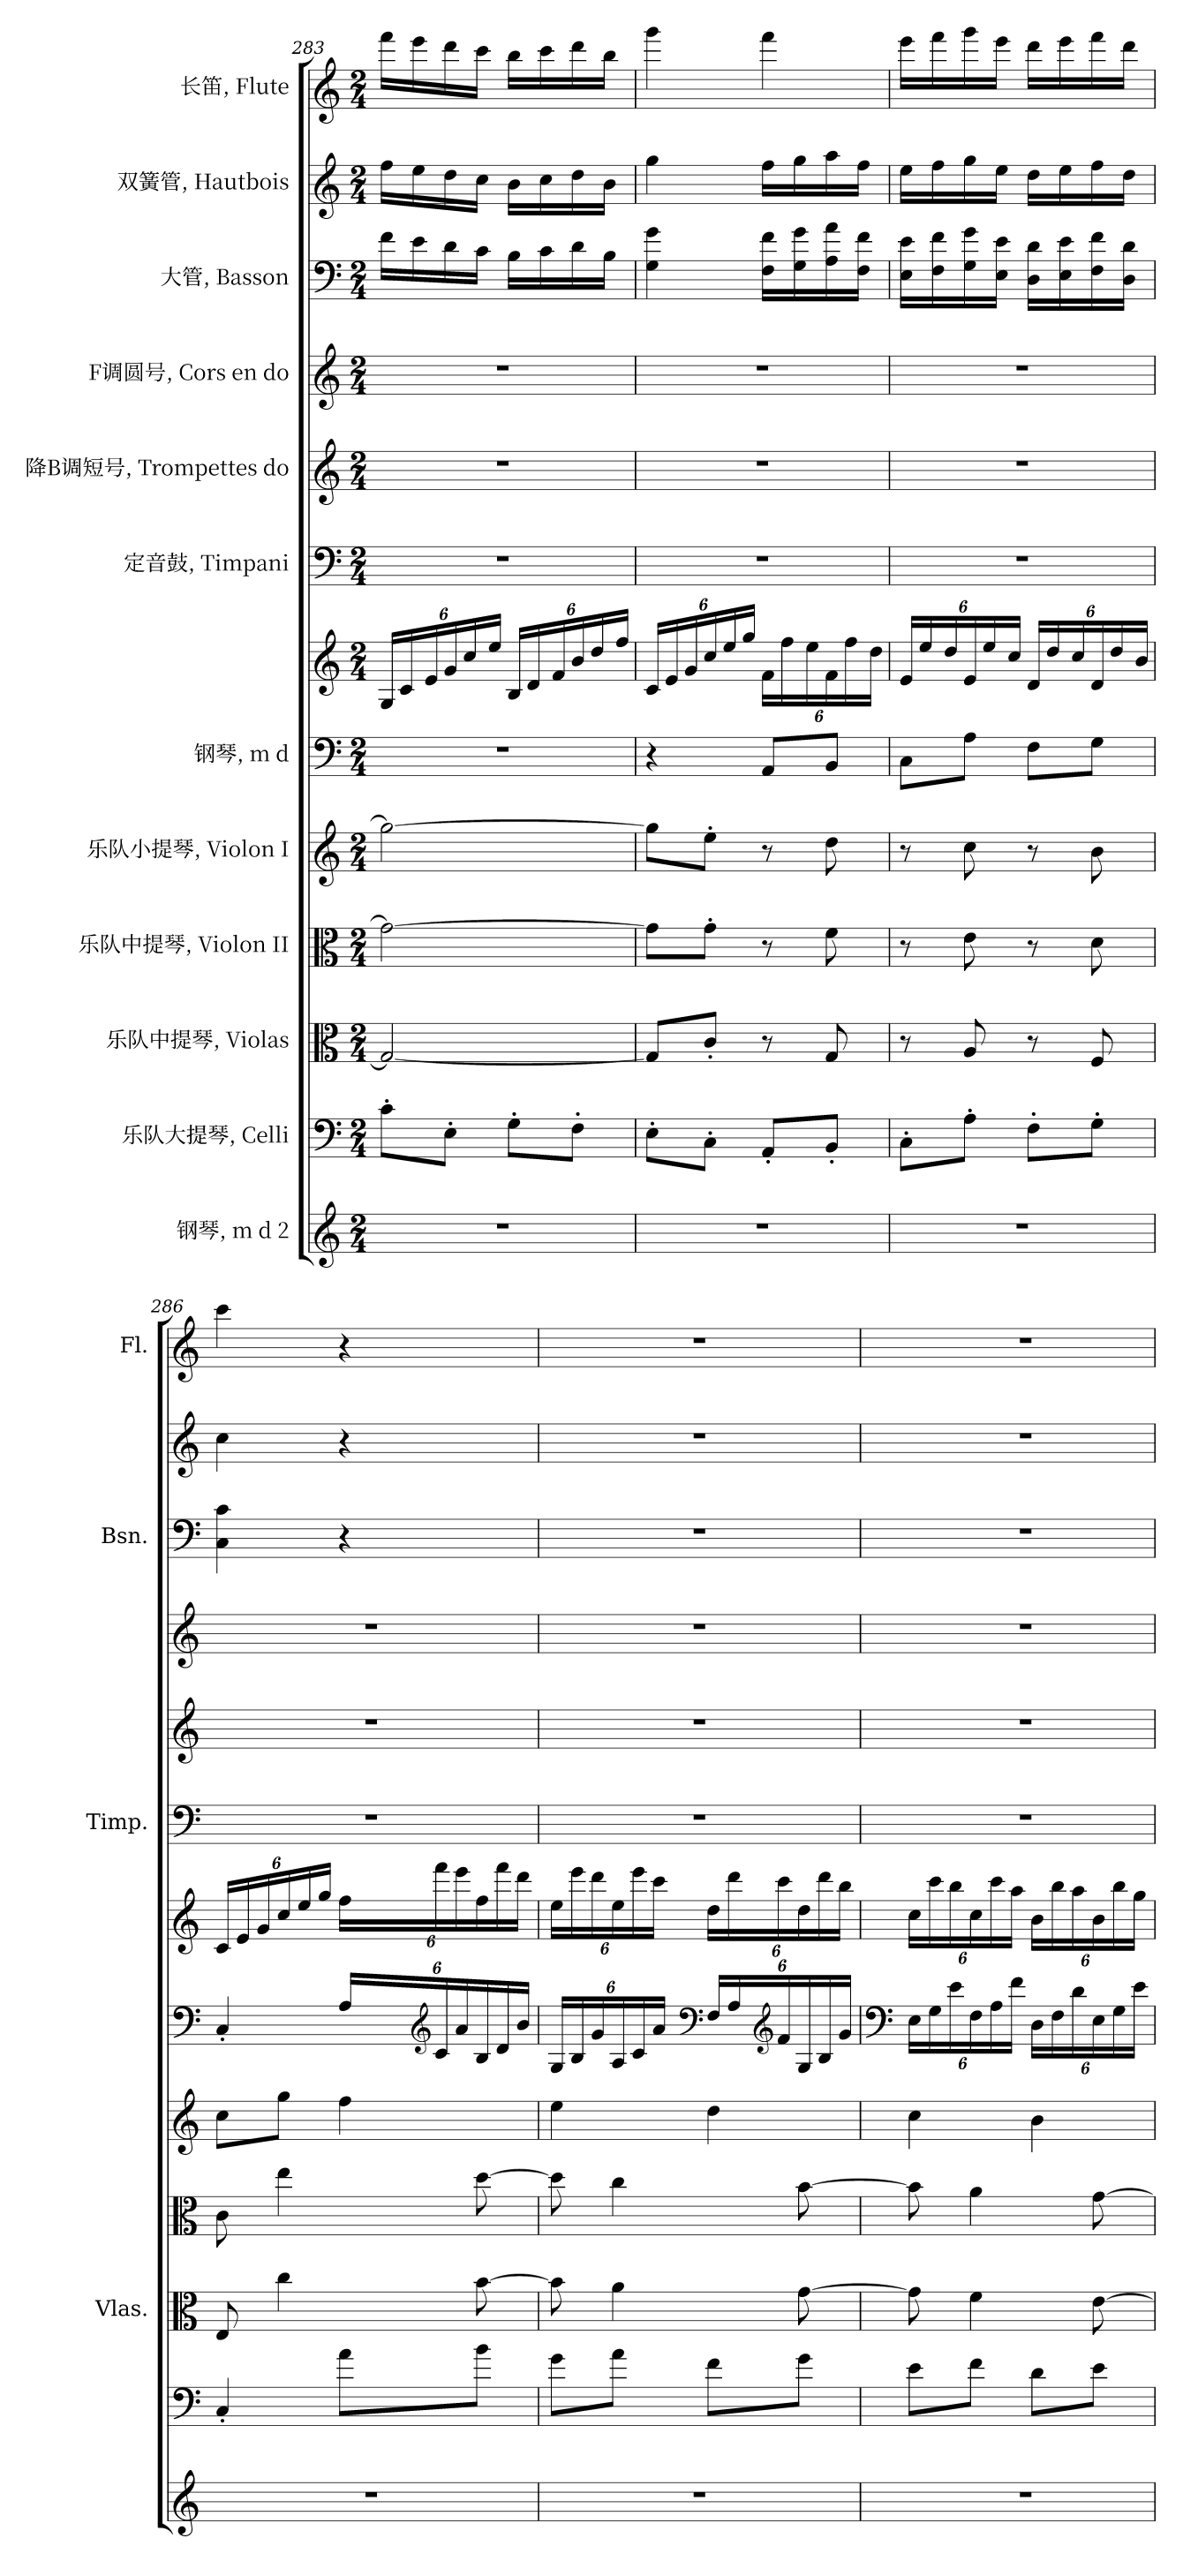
**kern	**kern	**kern	**kern	**kern	**kern	**kern	**kern	**kern	**kern	**kern	**kern	**kern
*part12	*part11	*part10	*part9	*part8	*part7	*part7	*part6	*part5	*part4	*part3	*part2	*part1
*staff13	*staff12	*staff11	*staff10	*staff9	*staff8	*staff7	*staff6	*staff5	*staff4	*staff3	*staff2	*staff1
*I"钢琴, m d 2	*I"乐队大提琴, Celli	*I"乐队中提琴, Violas	*I"乐队中提琴, Violon II	*I"乐队小提琴, Violon I	*I"钢琴, m d	*	*I"定音鼓, Timpani	*I"降B调短号, Trompettes do	*I"F调圆号, Cors en do	*I"大管, Basson	*I"双簧管, Hautbois	*I"长笛, Flute
*	*	*I'Vlas.	*	*	*	*	*I'Timp.	*	*	*I'Bsn.	*	*I'Fl.
*clefG2	*clefF4	*clefC3	*clefC3	*clefG2	*clefF4	*clefG2	*clefF4	*clefG2	*clefG2	*clefF4	*clefG2	*clefG2
*	*	*	*	*	*	*	*	*ITrd1c2	*ITrd4c7	*	*	*
*k[]	*k[]	*k[]	*k[]	*k[]	*k[]	*k[]	*k[]	*k[b-e-]	*k[b-]	*k[]	*k[]	*k[]
*M2/4	*M2/4	*M2/4	*M2/4	*M2/4	*M2/4	*M2/4	*M2/4	*M2/4	*M2/4	*M2/4	*M2/4	*M2/4
*	*	*	*	*	*	*Xbrackettup	*	*	*	*	*	*
=283	=283	=283	=283	=283	=283	=283	=283	=283	=283	=283	=283	=283
2r	8c'\L	2G/_	2g\_	2gg\_	2r	24G/LL	2r	2r	2r	16f\LL	16ff\LL	16fff\LL
.	.	.	.	.	.	24c/	.	.	.	.	.	.
.	.	.	.	.	.	.	.	.	.	16e\	16ee\	16eee\
.	.	.	.	.	.	24e/	.	.	.	.	.	.
.	8E'\J	.	.	.	.	24g/	.	.	.	16d\	16dd\	16ddd\
.	.	.	.	.	.	24cc/	.	.	.	.	.	.
.	.	.	.	.	.	.	.	.	.	16c\JJ	16cc\JJ	16ccc\JJ
.	.	.	.	.	.	24ee/JJ	.	.	.	.	.	.
.	8G'\L	.	.	.	.	24B/LL	.	.	.	16B\LL	16b\LL	16bb\LL
.	.	.	.	.	.	24d/	.	.	.	.	.	.
.	.	.	.	.	.	.	.	.	.	16c\	16cc\	16ccc\
.	.	.	.	.	.	24f/	.	.	.	.	.	.
.	8F'\J	.	.	.	.	24b/	.	.	.	16d\	16dd\	16ddd\
.	.	.	.	.	.	24dd/	.	.	.	.	.	.
.	.	.	.	.	.	.	.	.	.	16B\JJ	16b\JJ	16bb\JJ
.	.	.	.	.	.	24ff/JJ	.	.	.	.	.	.
!!LO:PB:g=z
=284	=284	=284	=284	=284	=284	=284	=284	=284	=284	=284	=284	=284
2r	8E'\L	8G/L]	8g\L]	8gg\L]	4r	24c/LL	2r	2r	2r	4G\ 4g\	4gg\	4ggg\
.	.	.	.	.	.	24e/	.	.	.	.	.	.
.	.	.	.	.	.	24g/	.	.	.	.	.	.
.	8C'\J	8c'/J	8g'\J	8ee'\J	.	24cc/	.	.	.	.	.	.
.	.	.	.	.	.	24ee/	.	.	.	.	.	.
.	.	.	.	.	.	24gg/JJ	.	.	.	.	.	.
.	8AA'/L	8r	8r	8r	8AA/L	24f\LL	.	.	.	16F\ 16f\LL	16ff\LL	4fff\
.	.	.	.	.	.	24ff\	.	.	.	.	.	.
.	.	.	.	.	.	.	.	.	.	16G\ 16g\	16gg\	.
.	.	.	.	.	.	24ee\	.	.	.	.	.	.
.	8BB'/J	8G/	8f\	8dd\	8BB/J	24f\	.	.	.	16A\ 16a\	16aa\	.
.	.	.	.	.	.	24ff\	.	.	.	.	.	.
.	.	.	.	.	.	.	.	.	.	16F\ 16f\JJ	16ff\JJ	.
.	.	.	.	.	.	24dd\JJ	.	.	.	.	.	.
=285	=285	=285	=285	=285	=285	=285	=285	=285	=285	=285	=285	=285
2r	8C'\L	8r	8r	8r	8C\L	24e/LL	2r	2r	2r	16E\ 16e\LL	16ee\LL	16eee\LL
.	.	.	.	.	.	24ee/	.	.	.	.	.	.
.	.	.	.	.	.	.	.	.	.	16F\ 16f\	16ff\	16fff\
.	.	.	.	.	.	24dd/	.	.	.	.	.	.
.	8A'\J	8A/	8e\	8cc\	8A\J	24e/	.	.	.	16G\ 16g\	16gg\	16ggg\
.	.	.	.	.	.	24ee/	.	.	.	.	.	.
.	.	.	.	.	.	.	.	.	.	16E\ 16e\JJ	16ee\JJ	16eee\JJ
.	.	.	.	.	.	24cc/JJ	.	.	.	.	.	.
.	8F'\L	8r	8r	8r	8F\L	24d/LL	.	.	.	16D\ 16d\LL	16dd\LL	16ddd\LL
.	.	.	.	.	.	24dd/	.	.	.	.	.	.
.	.	.	.	.	.	.	.	.	.	16E\ 16e\	16ee\	16eee\
.	.	.	.	.	.	24cc/	.	.	.	.	.	.
.	8G'\J	8F/	8d\	8b\	8G\J	24d/	.	.	.	16F\ 16f\	16ff\	16fff\
.	.	.	.	.	.	24dd/	.	.	.	.	.	.
.	.	.	.	.	.	.	.	.	.	16D\ 16d\JJ	16dd\JJ	16ddd\JJ
.	.	.	.	.	.	24b/JJ	.	.	.	.	.	.
=286	=286	=286	=286	=286	=286	=286	=286	=286	=286	=286	=286	=286
2r	4C'/	8E/	8c\	8cc\L	4C'/	24c/LL	2r	2r	2r	4C\ 4c\	4cc\	4ccc\
.	.	.	.	.	.	24e/	.	.	.	.	.	.
.	.	.	.	.	.	24g/	.	.	.	.	.	.
.	.	4cc\	4ee\	8gg\J	.	24cc/	.	.	.	.	.	.
.	.	.	.	.	.	24ee/	.	.	.	.	.	.
.	.	.	.	.	.	24gg/JJ	.	.	.	.	.	.
*	*	*	*	*	*Xbrackettup	*	*	*	*	*	*	*
.	8a\L	.	.	4ff\	24A/LL	24ff\LL	.	.	.	4r	4r	4r
*	*	*	*	*	*clefG2	*	*	*	*	*	*	*
.	.	.	.	.	24c/	24fff\	.	.	.	.	.	.
.	.	.	.	.	24a/	24eee\	.	.	.	.	.	.
.	8b\J	[8b\	[8dd\	.	24B/	24ff\	.	.	.	.	.	.
.	.	.	.	.	24d/	24fff\	.	.	.	.	.	.
.	.	.	.	.	24b/JJ	24ddd\JJ	.	.	.	.	.	.
!!LO:PB:g=z
=287	=287	=287	=287	=287	=287	=287	=287	=287	=287	=287	=287	=287
2r	8g\L	8b\]	8dd\]	4ee\	24G/LL	24ee\LL	2r	2r	2r	2r	2r	2r
.	.	.	.	.	24B/	24eee\	.	.	.	.	.	.
.	.	.	.	.	24g/	24ddd\	.	.	.	.	.	.
.	8a\J	4a\	4cc\	.	24A/	24ee\	.	.	.	.	.	.
.	.	.	.	.	24c/	24eee\	.	.	.	.	.	.
.	.	.	.	.	24a/JJ	24ccc\JJ	.	.	.	.	.	.
*	*	*	*	*	*clefF4	*	*	*	*	*	*	*
.	8f\L	.	.	4dd\	24F/LL	24dd\LL	.	.	.	.	.	.
.	.	.	.	.	24A/	24ddd\	.	.	.	.	.	.
*	*	*	*	*	*clefG2	*	*	*	*	*	*	*
.	.	.	.	.	24f/	24ccc\	.	.	.	.	.	.
.	8g\J	[8g\	[8b\	.	24G/	24dd\	.	.	.	.	.	.
.	.	.	.	.	24B/	24ddd\	.	.	.	.	.	.
.	.	.	.	.	24g/JJ	24bb\JJ	.	.	.	.	.	.
=288	=288	=288	=288	=288	=288	=288	=288	=288	=288	=288	=288	=288
*	*	*	*	*	*clefF4	*	*	*	*	*	*	*
2r	8e\L	8g\]	8b\]	4cc\	24E\LL	24cc\LL	2r	2r	2r	2r	2r	2r
.	.	.	.	.	24G\	24ccc\	.	.	.	.	.	.
.	.	.	.	.	24e\	24bb\	.	.	.	.	.	.
.	8f\J	4f\	4a\	.	24F\	24cc\	.	.	.	.	.	.
.	.	.	.	.	24A\	24ccc\	.	.	.	.	.	.
.	.	.	.	.	24f\JJ	24aa\JJ	.	.	.	.	.	.
.	8d\L	.	.	4b\	24D\LL	24b\LL	.	.	.	.	.	.
.	.	.	.	.	24F\	24bb\	.	.	.	.	.	.
.	.	.	.	.	24d\	24aa\	.	.	.	.	.	.
.	8e\J	[8e\	[8g\	.	24E\	24b\	.	.	.	.	.	.
.	.	.	.	.	24G\	24bb\	.	.	.	.	.	.
.	.	.	.	.	24e\JJ	24gg\JJ	.	.	.	.	.	.
=	=	=	=	=	=	=	=	=	=	=	=	=
*-	*-	*-	*-	*-	*-	*-	*-	*-	*-	*-	*-	*-
